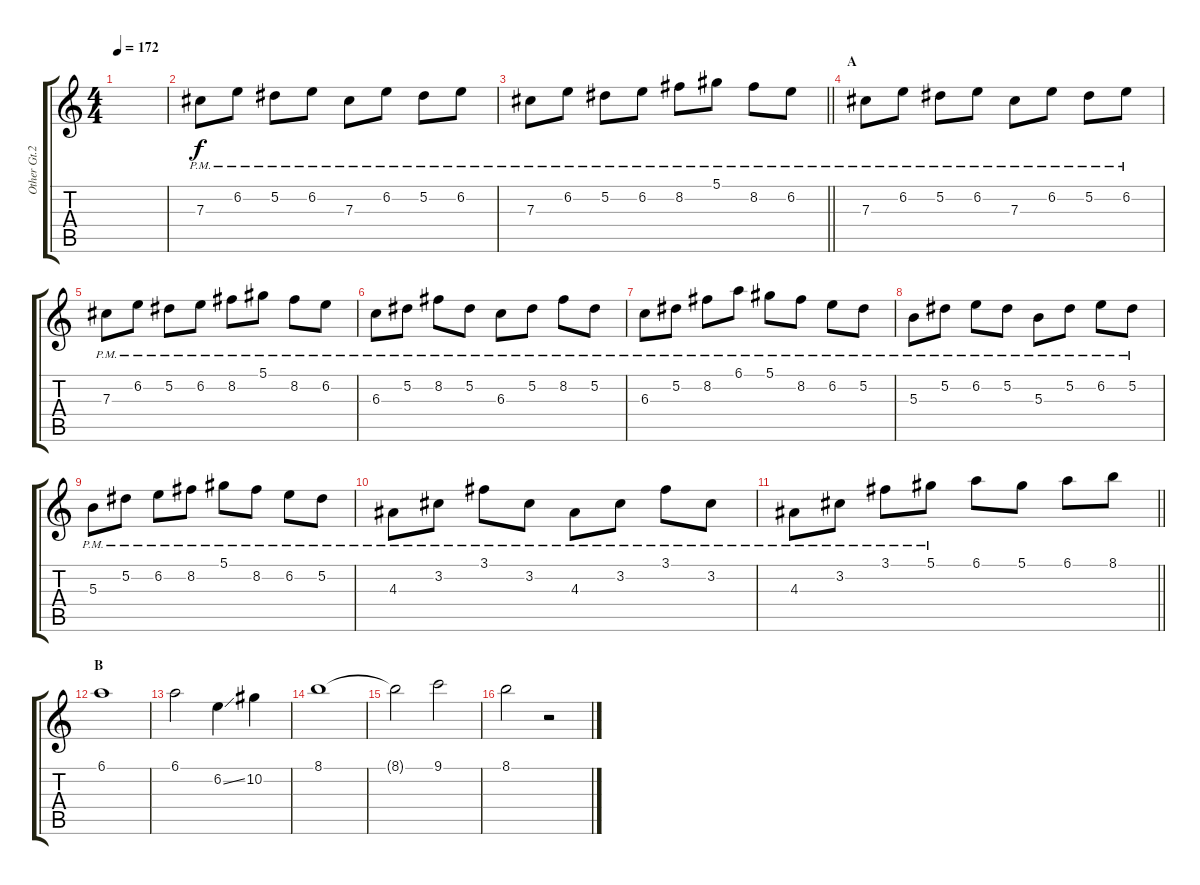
\track ("Other Gt.2" "Other Gt.2") {instrument distortionguitar}
\staff {score tabs}
\tuning (Eb4 Bb3 Gb3 Db3 Ab2 Db2) {hide}
\ts (4 4)
\tempo 172
\clef g2
\ks c
|
7.3{pm}.8 6.2{pm}.8 5.2{pm}.8 6.2{pm}.8 7.3{pm}.8 6.2{pm}.8 5.2{pm}.8 6.2{pm}.8 |
\barLineRight lightlight
7.3{pm}.8 6.2{pm}.8 5.2{pm}.8 6.2{pm}.8 8.2{pm}.8 5.1{pm}.8 8.2{pm}.8 6.2{pm}.8 |
\section ("" "A")
7.3{pm}.8 6.2{pm}.8 5.2{pm}.8 6.2{pm}.8 7.3{pm}.8 6.2{pm}.8 5.2{pm}.8 6.2{pm}.8 |
7.3{pm}.8 6.2{pm}.8 5.2{pm}.8 6.2{pm}.8 8.2{pm}.8 5.1{pm}.8 8.2{pm}.8 6.2{pm}.8 |
6.3{pm}.8 5.2{pm}.8 8.2{pm}.8 5.2{pm}.8 6.3{pm}.8 5.2{pm}.8 8.2{pm}.8 5.2{pm}.8 |
6.3{pm}.8 5.2{pm}.8 8.2{pm}.8 6.1{pm}.8 5.1{pm}.8 8.2{pm}.8 6.2{pm}.8 5.2{pm}.8 |
5.3{pm}.8 5.2{pm}.8 6.2{pm}.8 5.2{pm}.8 5.3{pm}.8 5.2{pm}.8 6.2{pm}.8 5.2{pm}.8 |
5.3{pm}.8 5.2{pm}.8 6.2{pm}.8 8.2{pm}.8 5.1{pm}.8 8.2{pm}.8 6.2{pm}.8 5.2{pm}.8 |
4.3{pm}.8 3.2{pm}.8 3.1{pm}.8 3.2{pm}.8 4.3{pm}.8 3.2{pm}.8 3.1{pm}.8 3.2{pm}.8 |
\barLineRight lightlight
4.3{pm}.8 3.2{pm}.8 3.1{pm}.8 5.1{pm}.8 6.1.8 5.1.8 6.1.8 8.1.8 |
\section ("" "B")
6.1.1 |
6.1.2 6.2{ss}.4 10.2.4 |
8.1.1 |
8.1{t}.2 9.1.2 |
8.1.2 r.2
